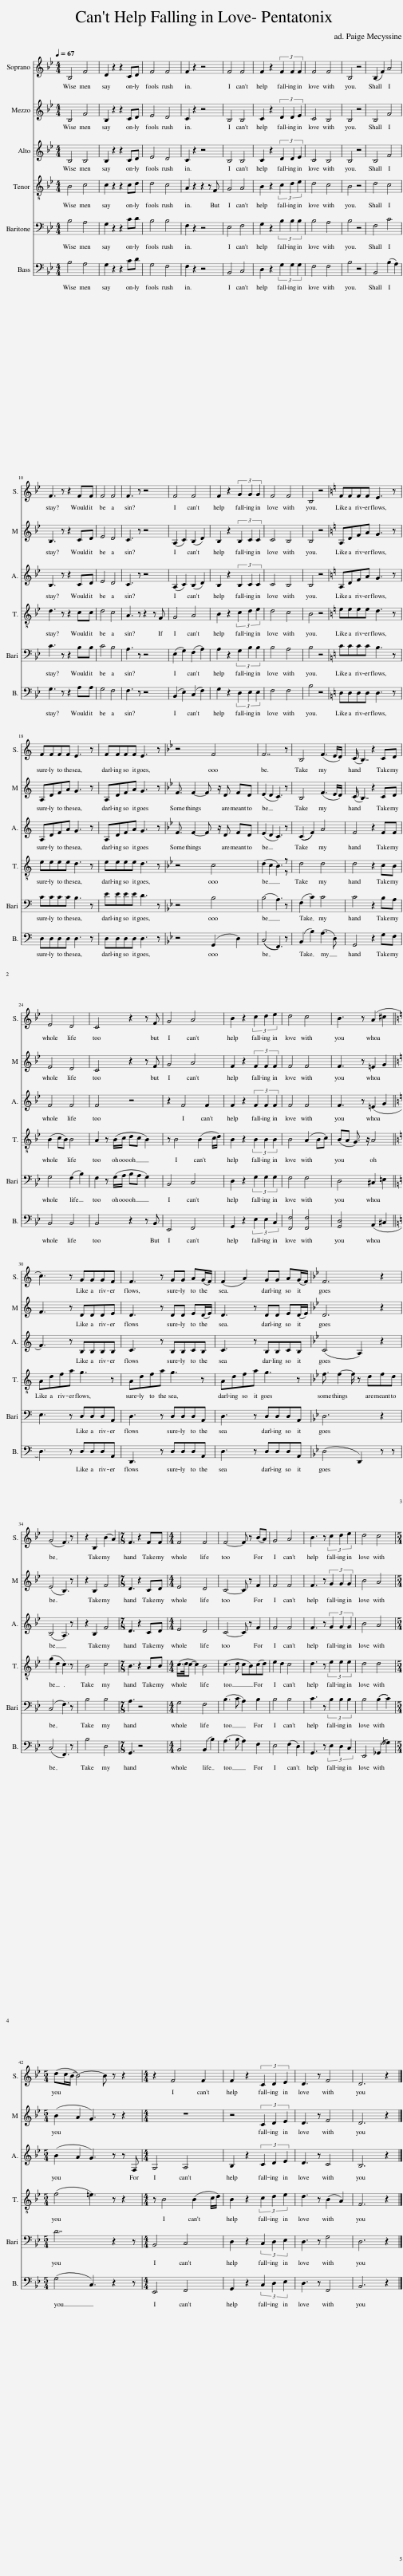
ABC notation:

X:1
%%score 1 2 3 4 5 6
L:1/8
Q:1/4=67
M:4/4
I:linebreak $
K:Bb
V:1 treble
V:2 treble
V:3 treble
V:4 treble-8
V:5 bass
V:6 bass
V:1
 B,4 F4 | D2 z2 z2 CD | F4 F4 | F2 z2 z4 | F4 F4 | %5
 F2 z2 (3F2 F2 F2 | F4 F4 | B,4 z4 | (B,2 F2) A4 |$ F3 z z2 FF | %10
 F4 F4 | F3 z z4 | F4 F4 | F2 z2 (3G2 G2 G2 | F4 F4 | %15
 B,4 z4 |[K:C] FFFF E3 z |$ FFFF E3 z | FFFF E3 z |[K:Bb] z4 F4 | %20
 F7 z | B,4 (F3 E/D/) | (C/ B,7/2) z2 CD |$ E4 D4 | C4 z2 z F | %25
 G4 A4 | B2 z2 (3c2 d2 e2 | d4 c4 | B3 z (A2 ^c2 ||$[K:C] c3) z GGGF | %30
 F3 z GG A(G/F/) | (F2 A2) GG A(G/F/) |[K:Bb] F6 z2 |$ (G4 F3) z | z2 B,2 (B2 A2) | %35
[M:7/8] F3 z2 FF |[M:4/4] F4 F4 | F4- F z (BA) | G4 A4 | B3 z (3c2 d2 e2 | %40
 d4 c4 |$[M:5/4] (dc/B/- B4-) B z z2 |[M:4/4] z2 F4 F2 | F2 z2 (3C2 D2 E2 | D3 z F4 | %45
 D6 z2 |] %46
V:2
 B,4 F4 | B,2 z2 z2 CD | E4 D4 | C2 z2 z4 | B,4 B,4 | %5
 C2 z2 (3D2 D2 E2 | C4 B,4 | B,4 z4 | B,4 F4 |$ B,3 z z2 CD | %10
 E4 D4 | C3 z z4 | (A,2 C2) (B,2 D2) | B,2 z2 (3B,2 C2 C2 | C4 B,4 | %15
 B,4 z4 |[K:C] A,DFA G3 z |$ A,DFA G3 z | A,DFA G3 z |[K:Bb] F3/2 F2- F z/ D FD | %20
 (E2 D2 C3) z | B,4 (F3 E/D/) | (C/ B,7/2) z2 CD |$ E4 D4 | C4 z2 z F | %25
 G4 A4 | F2 z2 (3F2 F2 F2 | F4 F4 | F3 z =E2 G2 ||$[K:C] F3 z DDDE | %30
 D3 z DD E(D/E/) | D3 z DD E(D/E/) |[K:Bb] D6 z2 |$ (E4 B,3) z | z2 B,2 F4 | %35
[M:7/8] D3 z2 CD |[M:4/4] E4 D4 | C4- C z F2 | F4 F4 | F3 z (3G2 G2 G2 | %40
 B4 A4 |$[M:5/4] (B2 A2 G3) z z2 |[M:4/4] z8 | z4 (3C2 D2 E2 | D3 z F4 | %45
 D6 z2 |] %46
V:3
 B,4 B,4 | B,2 z2 z2 CD | E4 D4 | C2 z2 z4 | B,4 B,4 | %5
 C2 z2 (3D2 D2 E2 | C4 B,4 | B,4 z4 | B,4 F4 |$ B,3 z z2 CD | %10
 E4 D4 | C3 z z4 | (A,2 C2) (B,2 D2) | B,2 z2 (3B,2 C2 C2 | C4 B,4 | %15
 B,4 z4 |[K:C] A,DFA G3 z |$ A,DFA G3 z | A,DFA G3 z |[K:Bb] F3/2 F2- F z/ D FD | %20
 (E2 D2 C3) z | ((C2 F2)) A4 | F4 z2 FF |$ F4 F4 | F4 z4 | %25
 z2 F4 F2 | F2 z2 (3F2 F2 F2 | F4 F4 | F3 z (=E2 G2 ||$[K:C] F3) z B,B,B,B, | %30
 C3 z B,B,CB, | C3 z B,B,CB, |[K:Bb] (C4 A,2) z2 |$ (B,4 A,3) z | z2 B,2 F4 | %35
[M:7/8] D3 z2 CD |[M:4/4] E4 D4 | C4- C z F2 | F4 F4 | F3 z (3G2 G2 G2 | %40
 B4 A4 |$[M:5/4] (B2 A2 G3) z z F, |[M:4/4] G,4 A,4 | B,2 z2 (3C2 D2 E2 | D3 z C4 | %45
 B,6 z2 |] %46
V:4
 B4 c4 | c2 z2 z2 cd | d4 c4 | A2 z2 z2 z F | G4 A4 | %5
 B2 z2 (3c2 d2 e2 | d4 c4 | B4 z4 | d4 c4 |$ d3 z z2 cc | %10
 d4 c4 | A3 z z2 z F | G4 A4 | B2 z2 (3c2 d2 e2 | d4 c4 | %15
 B4 z4 |[K:C] eeee d3 z |$ eeee d3 z | eeee d3 z |[K:Bb] z4 c4 | %20
 (d2 c2 B3) z | d4 d4 | d4 z2 cB |$ (B2 cB) B4 | A2 z (B/c/ dc B2) | %25
 z B4 (B2 c/d/) | B2 z2 (3B2 B2 B2 | B4 (A2 Bc) | (BA G3/2) z/ A4 ||$[K:C] Adfa g3 z | %30
 Adfa g3 z | Adfa g3 z |[K:Bb] f3/2 f2- f/ z dfd |$ (g2 d2 c3) z | B4 c4 | %35
[M:7/8] B3 z2 AB |[M:4/4] (c/>d/c- c2) B4 | (c3 d cB)(cd) | e2 d2 c4 | d3 z (3e2 e2 e2 | %40
 d4 d4 |$[M:5/4] (f4 =e3) z z2 |[M:4/4] z B4 (B2 c/d/) | B2 z2 (3c2 d2 e2 | d3 z (B2 A2) | %45
 F6 z2 |] %46
V:5
 B,4 A,4 | G,2 z2 z2 CD | B,4 B,4 | F,2 z2 z4 | E,4 F,4 | %5
 G,2 z2 (3B,2 B,2 B,2 | B,4 A,4 | B,4 z4 | F,4 C4 |$ C3 z z2 B,B, | %10
 C4 B,4 | A,3 z z4 | (E,2 G,2) (F,2 A,2) | A,2 z2 (3G,2 B,2 B,2 | B,4 A,4 | %15
 B,4 z4 |[K:C] CCCC B,3 z |$ CCCC B,3 z | EEEE D3 z |[K:Bb] z4 B,4 | %20
 (B,4 A,3) z | (F,2 C2) C4 | C4 z2 B,A, |$ G,4 (F,2 B,2) | F,2 z (G,/A,/ B,A, G,2) | %25
 B,,4 C,4 | D,2 z2 (3G,2 G,2 G,2 | F,4 F,4 | D,4 ^C,2 =E,2 ||$[K:C] E,3 z D,D,D,A,, | %30
 D,3 z D,D,D,A,, | D,3 z D,D,D,A,, |[K:Bb] D,6 z2 |$ (C,4 F,3) z | B,4 B,4 | %35
[M:7/8] A,3 z4 |[M:4/4] G,4 F,4 | (B,3 C A,2) B,2 | B,4 B,4 | C3 z (3B,2 B,2 B,2 | %40
 B,4 ((B,2 C2)) |$[M:5/4] D7 z2 z |[M:4/4] B,,4 C,4 | D,2 z2 (3C,2 D,2 E,2 | D,3 z G,4 | %45
 D,6 z2 |] %46
V:6
 B,4 A,4 | G,2 z2 z2 CD | G,4 F,4 | F,2 z2 z4 | B,,4 C,4 | %5
 D,2 z2 (3G,2 G,2 G,2 | F,4 F,4 | B,4 z4 | B,,4 (B,2 A,2) |$ G,3 z z2 A,A, | %10
 G,4 F,4 | F,3 z z4 | (B,,2 E,2) (C,2 F,2) | G,2 z2 (3D,2 E,2 E,2 | F,4 F,4 | %15
 B,4 z4 |[K:C] D,D,D,D, D,3 z |$ D,D,D,D, D,3 z | D,D,D,D, D,3 z |[K:Bb] z4 (G,,2 D,2) | %20
 ((C,4 F,,3)) z | (B,,2 B,2) (A,3 D,) | G,,4 z2 G,F, |$ B,,4 B,,4 | B,,4 z2 z B,, | %25
 E,,4 F,,4 | G,,2 z2 (3E,2 E,2 C,2 | [F,,F,]4 [F,,F,]4 | [G,,D,]4 (A,,2 ^C,2 ||$[K:C] D,3) z D,D,D,A,, | %30
 D,,3 z D,D,D,A,, | D,3 z D,D,D,A,, |[K:Bb] (D,4 D,,2) z z |$ (C,4 F,,3) z | B,4 D,4 | %35
[M:7/8] G,,3 z4 |[M:4/4] B,,4 (B,,2 B,2) | (A,3 B, A,2) F,2 | E,4 (F,2 D,2) | G,,3 z (3E,2 D,2 C,2 | %40
 E,,4 ((_G,,2 _G,2)) |$[M:5/4] (G,4 C,3) z2 z |[M:4/4] E,,4 F,,4 | G,,2 z2 (3C,2 D,2 E,2 | D,3 z F,,4 | %45
 B,,6 z2 |] %46
